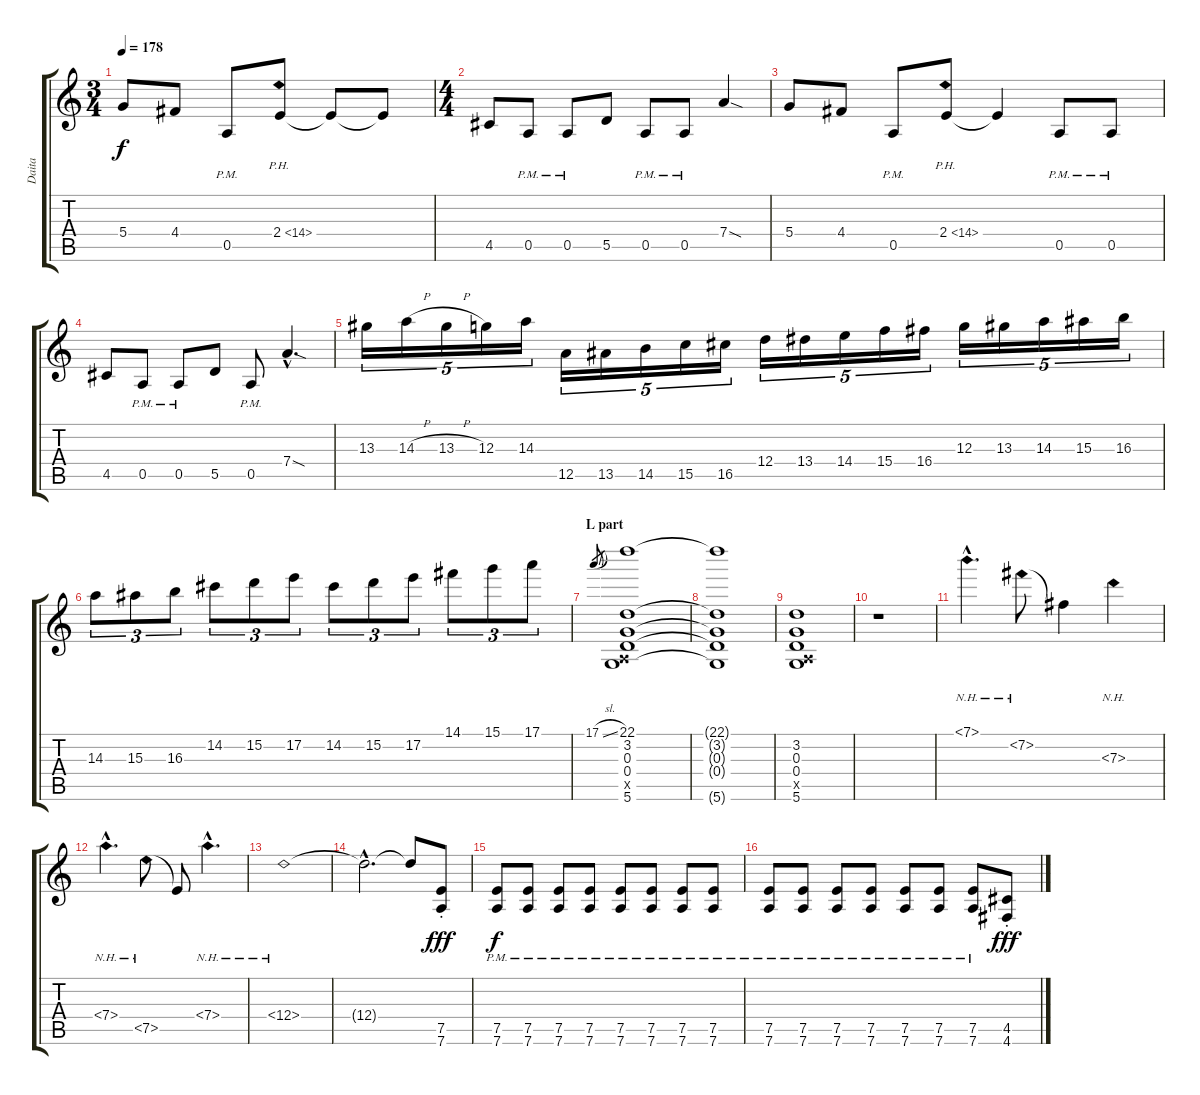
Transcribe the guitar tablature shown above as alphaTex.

\track ("Daita" "Daita") {instrument distortionguitar}
\staff {score tabs}
\tuning (E4 B3 G3 D3 A2 D2) {hide}
\ts (3 4)
\tempo 178
\clef g2
\ks c
5.4.8{dy f} 4.4.8 0.5{pm}.8 2.4{ph 12}.8 2.4{t}.8 2.4{t}.8 |
\ts (4 4)
4.5.8 0.5{pm}.8 0.5{pm}.8 5.5.8 0.5{pm}.8 0.5{pm}.8 7.4{sod}.4 |
5.4.8 4.4.8 0.5{pm}.8 2.4{ph 12}.8 2.4{t}.4 0.5{pm}.8 0.5{pm}.8 |
4.5.8 0.5{pm}.8 0.5{pm}.8 5.5.8 0.5{pm}.8 7.4{sod hac}.4{d} |
13.3.16{tu (5 4)} 14.3{h}.16{tu (5 4)} 13.3{h}.16{tu (5 4)} 12.3.16{tu (5 4)} 14.3.16{tu (5 4)} 12.5.16{tu (5 4)} 13.5.16{tu (5 4)} 14.5.16{tu (5 4)} 15.5.16{tu (5 4)} 16.5.16{tu (5 4)} 12.4.16{tu (5 4)} 13.4.16{tu (5 4)} 14.4.16{tu (5 4)} 15.4.16{tu (5 4)} 16.4.16{tu (5 4)} 12.3.16{tu (5 4)} 13.3.16{tu (5 4)} 14.3.16{tu (5 4)} 15.3.16{tu (5 4)} 16.3.16{tu (5 4)} |
14.3.8{tu (3 2)} 15.3.8{tu (3 2)} 16.3.8{tu (3 2)} 14.2.8{tu (3 2)} 15.2.8{tu (3 2)} 17.2.8{tu (3 2)} 14.2.8{tu (3 2)} 15.2.8{tu (3 2)} 17.2.8{tu (3 2)} 14.1.8{tu (3 2)} 15.1.8{tu (3 2)} 17.1.8{tu (3 2)} |
\section ("" "L part")
17.1{sl}.8{gr} (22.1 3.2 0.3 0.4 0.5{x} 5.6).1 |
(22.1{t} 3.2{t} 0.3{t} 0.4{t} 5.6{t}).1 |
(3.2 0.3 0.4 0.5{x} 5.6).1 |
r.1 |
7.1{nh hac}.4{d} 7.2{nh}.8 7.2{t}.4 7.3{nh}.4 |
7.4{nh hac}.4{d} 7.5{nh}.8 7.5{t}.8 7.4{nh hac}.4{d} |
12.4{nh}.1 |
12.4{hac t}.2{d} 12.4{t}.8 (7.5{st} 7.6{st}).8{dy fff} |
(7.5{pm} 7.6{pm}).8{dy f} (7.5{pm} 7.6{pm}).8 (7.5{pm} 7.6{pm}).8 (7.5{pm} 7.6{pm}).8 (7.5{pm} 7.6{pm}).8 (7.5{pm} 7.6{pm}).8 (7.5{pm} 7.6{pm}).8 (7.5{pm} 7.6{pm}).8 |
(7.5{pm} 7.6{pm}).8 (7.5{pm} 7.6{pm}).8 (7.5{pm} 7.6{pm}).8 (7.5{pm} 7.6{pm}).8 (7.5{pm} 7.6{pm}).8 (7.5{pm} 7.6{pm}).8 (7.5{pm} 7.6{pm}).8 (4.5{st} 4.6{st}).8{dy fff}
